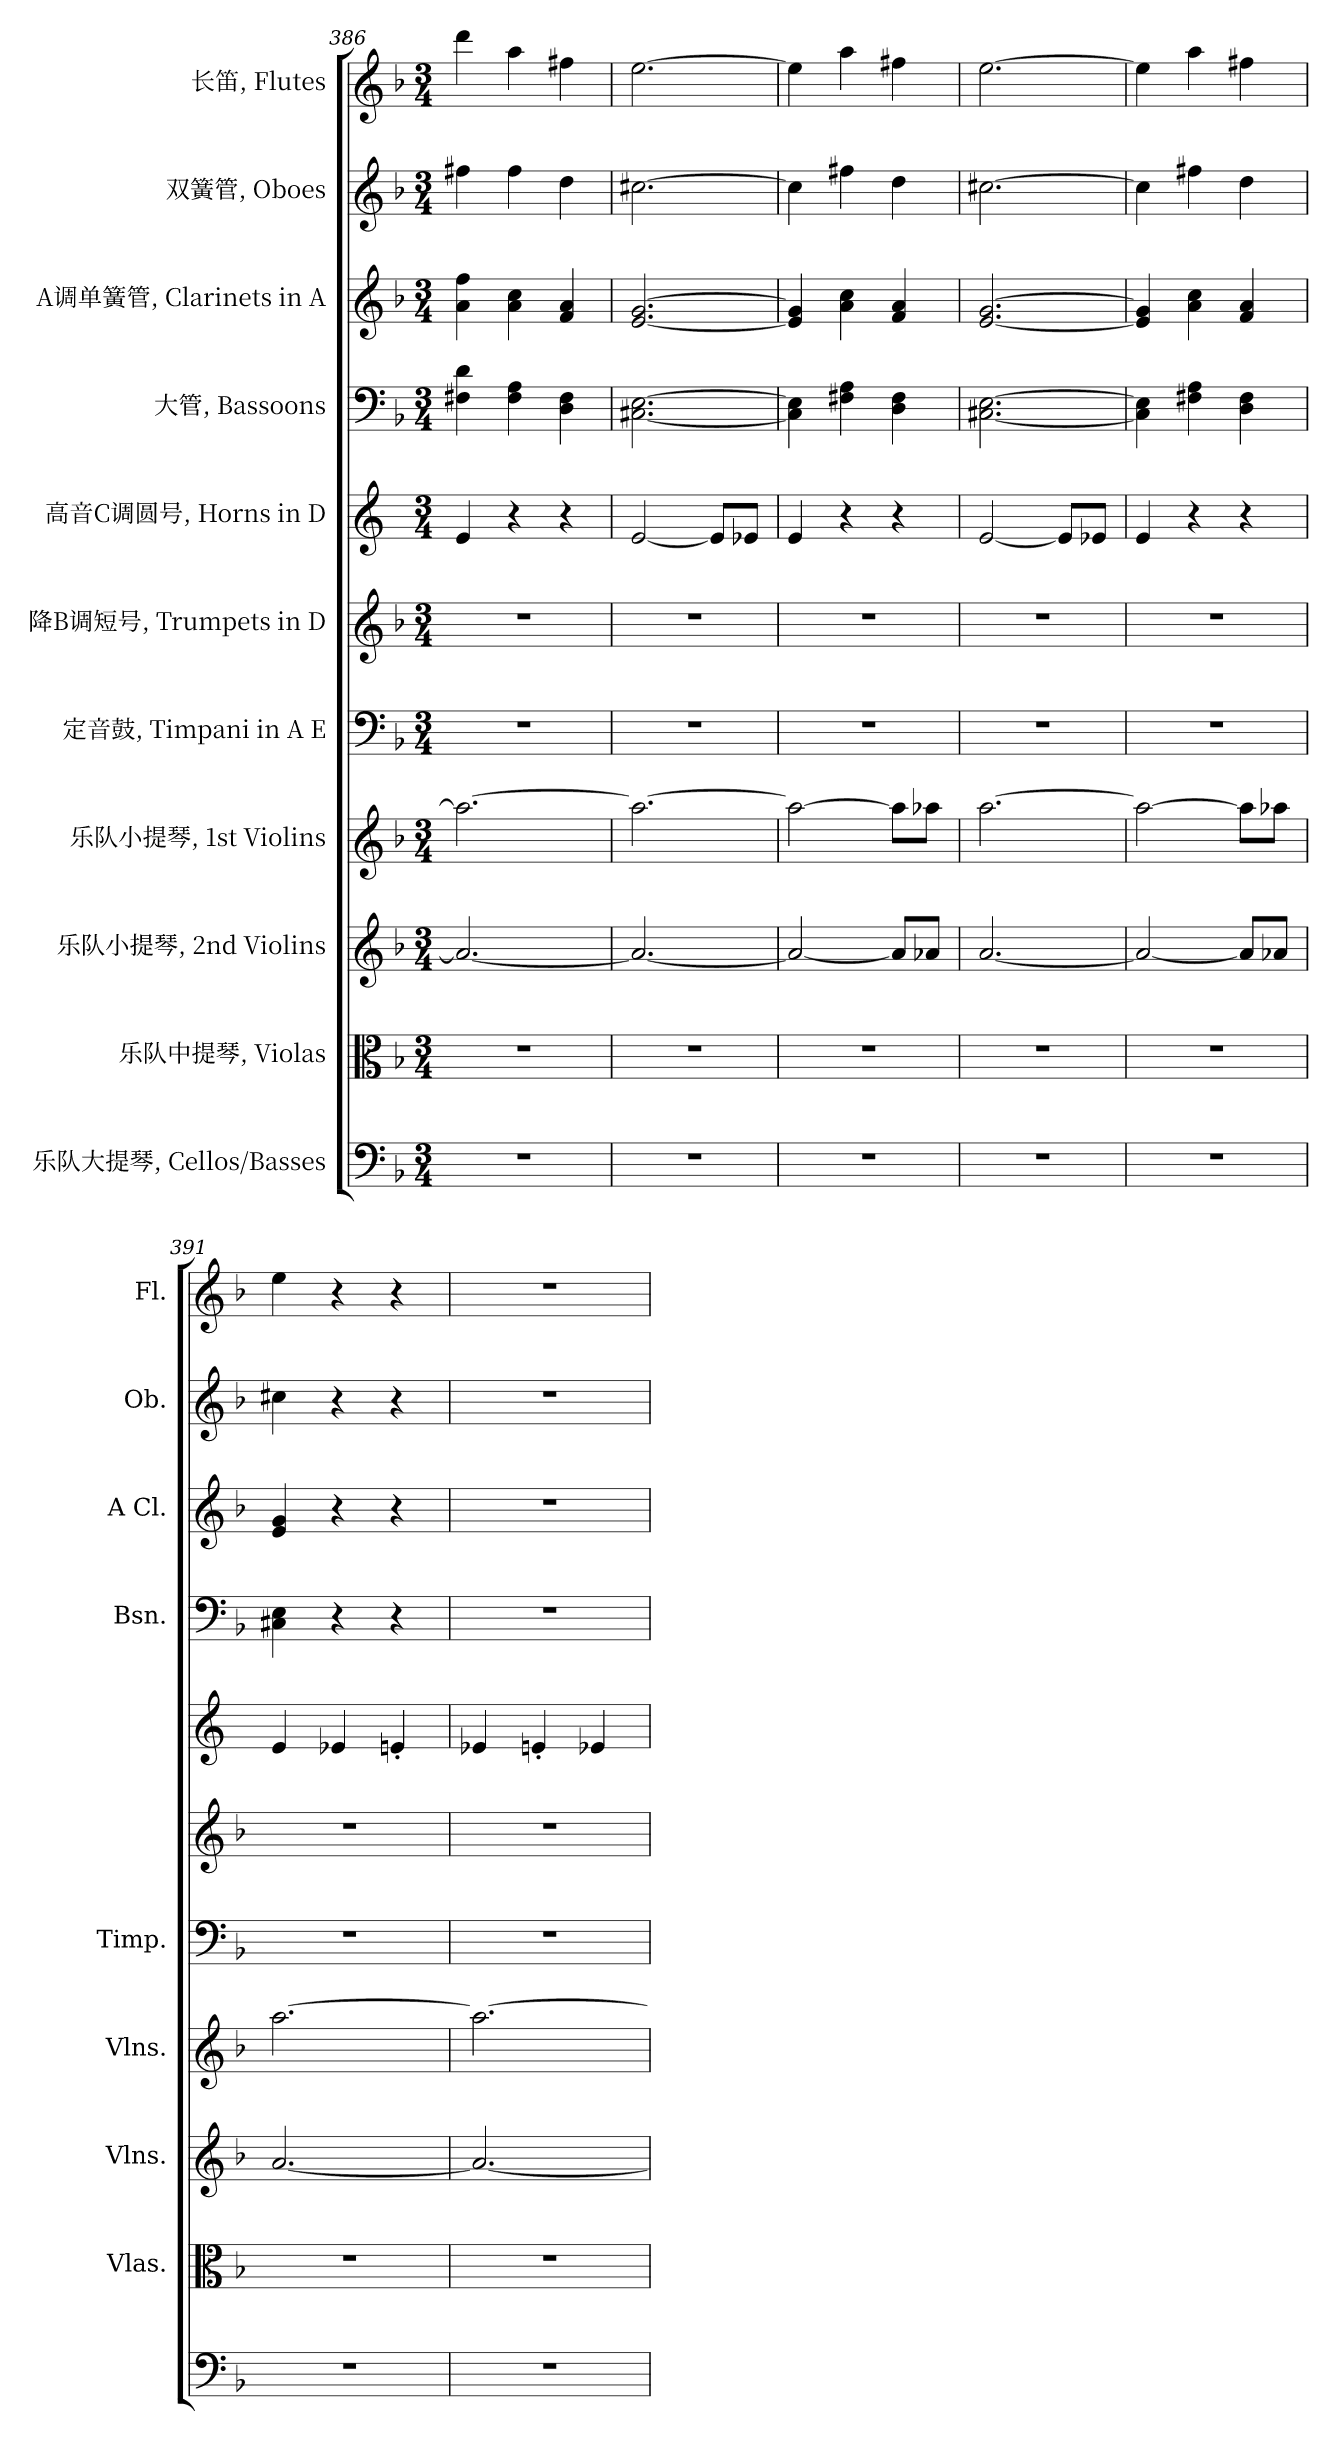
**kern	**kern	**kern	**kern	**kern	**kern	**kern	**kern	**kern	**kern	**kern
*part11	*part10	*part9	*part8	*part7	*part6	*part5	*part4	*part3	*part2	*part1
*staff11	*staff10	*staff9	*staff8	*staff7	*staff6	*staff5	*staff4	*staff3	*staff2	*staff1
*I"乐队大提琴, Cellos/Basses	*I"乐队中提琴, Violas	*I"乐队小提琴, 2nd Violins	*I"乐队小提琴, 1st Violins	*I"定音鼓, Timpani in A E	*I"降B调短号, Trumpets in D	*I"高音C调圆号, Horns in D	*I"大管, Bassoons	*I"A调单簧管, Clarinets in A	*I"双簧管, Oboes	*I"长笛, Flutes
*	*I'Vlas.	*I'Vlns.	*I'Vlns.	*I'Timp.	*	*	*I'Bsn.	*I'A Cl.	*I'Ob.	*I'Fl.
*clefF4	*clefC3	*clefG2	*clefG2	*clefF4	*clefG2	*clefG2	*clefF4	*clefG2	*clefG2	*clefG2
*	*	*	*	*	*ITrd1c2	*ITrd4c7	*	*ITrd2c3	*	*
*k[b-]	*k[b-]	*k[b-]	*k[b-]	*k[b-]	*k[b-e-a-]	*k[b-]	*k[b-]	*k[f#c#]	*k[b-]	*k[b-]
*M3/4	*M3/4	*M3/4	*M3/4	*M3/4	*M3/4	*M3/4	*M3/4	*M3/4	*M3/4	*M3/4
=386	=386	=386	=386	=386	=386	=386	=386	=386	=386	=386
2.r	2.r	2.a/_	2.aa\_	2.r	2.r	4A/	4F#X\ 4d\	4f#\ 4dd\	4ff#X\	4ddd\
.	.	.	.	.	.	4r	4F#\ 4A\	4f#\ 4a\	4ff#\	4aa\
.	.	.	.	.	.	4r	4D\ 4F#\	4d/ 4f#/	4dd\	4ff#X\
=387	=387	=387	=387	=387	=387	=387	=387	=387	=387	=387
2.r	2.r	2.a/_	2.aa\_	2.r	2.r	[2A/	[2.C#X\ [2.E\	[2.c#/ [2.e/	[2.cc#X\	[2.ee\
.	.	.	.	.	.	8A/L]	.	.	.	.
.	.	.	.	.	.	8A-X/J	.	.	.	.
!!LO:PB:g=z
=388	=388	=388	=388	=388	=388	=388	=388	=388	=388	=388
2.r	2.r	2a/_	2aa\_	2.r	2.r	4A/	4C#\] 4E\]	4c#/] 4e/]	4cc#\]	4ee\]
.	.	.	.	.	.	4r	4F#X\ 4A\	4f#\ 4a\	4ff#X\	4aa\
.	.	8a/L]	8aa\L]	.	.	4r	4D\ 4F#\	4d/ 4f#/	4dd\	4ff#X\
.	.	8a-X/J	8aa-X\J	.	.	.	.	.	.	.
=389	=389	=389	=389	=389	=389	=389	=389	=389	=389	=389
2.r	2.r	[2.a/	[2.aa\	2.r	2.r	[2A/	[2.C#X\ [2.E\	[2.c#/ [2.e/	[2.cc#X\	[2.ee\
.	.	.	.	.	.	8A/L]	.	.	.	.
.	.	.	.	.	.	8A-X/J	.	.	.	.
=390	=390	=390	=390	=390	=390	=390	=390	=390	=390	=390
2.r	2.r	2a/_	2aa\_	2.r	2.r	4A/	4C#\] 4E\]	4c#/] 4e/]	4cc#\]	4ee\]
.	.	.	.	.	.	4r	4F#X\ 4A\	4f#\ 4a\	4ff#X\	4aa\
.	.	8a/L]	8aa\L]	.	.	4r	4D\ 4F#\	4d/ 4f#/	4dd\	4ff#X\
.	.	8a-X/J	8aa-X\J	.	.	.	.	.	.	.
=391	=391	=391	=391	=391	=391	=391	=391	=391	=391	=391
2.r	2.r	[2.a/	[2.aa\	2.r	2.r	4A/	4C#X\ 4E\	4c#/ 4e/	4cc#X\	4ee\
.	.	.	.	.	.	4A-X/	4r	4r	4r	4r
.	.	.	.	.	.	4An'/	4r	4r	4r	4r
=392	=392	=392	=392	=392	=392	=392	=392	=392	=392	=392
2.r	2.r	2.a/_	2.aa\_	2.r	2.r	4A-X/	2.r	2.r	2.r	2.r
.	.	.	.	.	.	4An'/	.	.	.	.
.	.	.	.	.	.	4A-X/	.	.	.	.
=	=	=	=	=	=	=	=	=	=	=
*-	*-	*-	*-	*-	*-	*-	*-	*-	*-	*-
